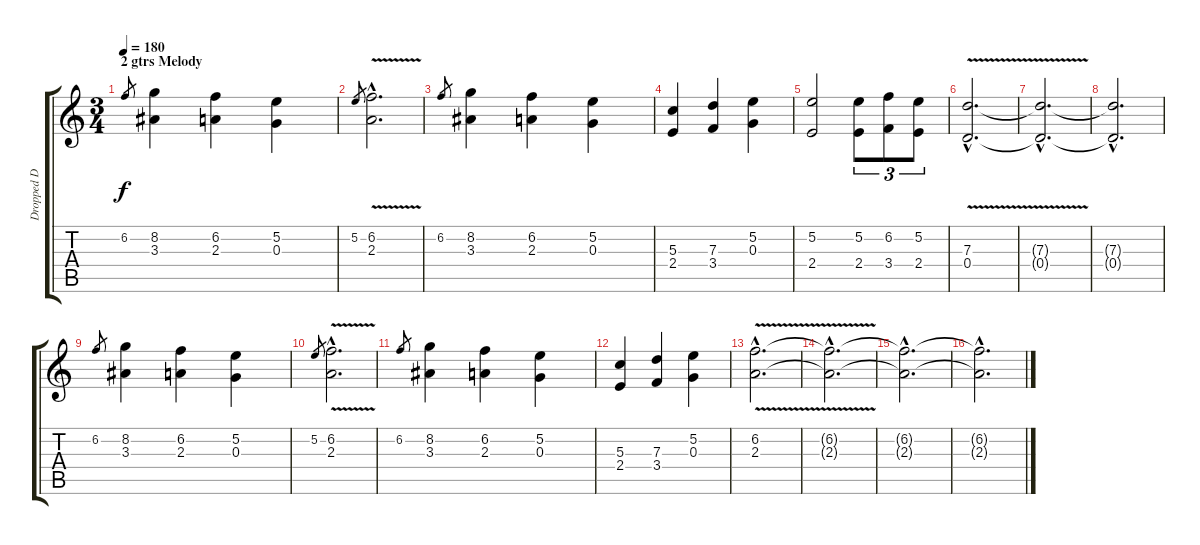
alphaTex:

\track ("Dropped D - Acustic" "Dropped D ") {instrument acousticguitarsteel}
\staff {score tabs}
\tuning (E4 B3 G3 D3 A2 D2) {hide}
\ts (3 4)
\section ("" "2 gtrs Melody")
\tempo 180
\clef g2
\ks c
6.2.8{gr dy f} (8.2 3.3).4 (6.2 2.3).4 (5.2 0.3).4 |
5.2.8{gr} (6.2{v hac} 2.3{v hac}).2{d} |
6.2.8{gr} (8.2 3.3).4 (6.2 2.3).4 (5.2 0.3).4 |
(5.3 2.4).4 (7.3 3.4).4 (5.2 0.3).4 |
(5.2 2.4).2 (5.2 2.4).8{tu (3 2)} (6.2 3.4).8{tu (3 2)} (5.2 2.4).8{tu (3 2)} |
(7.3{v hac} 0.4{v hac}).2{d} |
(7.3{hac t} 0.4{hac t}).2{d} |
(7.3{hac t} 0.4{hac t}).2{d} |
6.2.8{gr} (8.2 3.3).4 (6.2 2.3).4 (5.2 0.3).4 |
5.2.8{gr} (6.2{v hac} 2.3{v hac}).2{d} |
6.2.8{gr} (8.2 3.3).4 (6.2 2.3).4 (5.2 0.3).4 |
(5.3 2.4).4 (7.3 3.4).4 (5.2 0.3).4 |
(6.2{v hac} 2.3{v hac}).2{d} |
(6.2{hac t} 2.3{hac t}).2{d} |
(6.2{hac t} 2.3{hac t}).2{d} |
(6.2{hac t} 2.3{hac t}).2{d}
